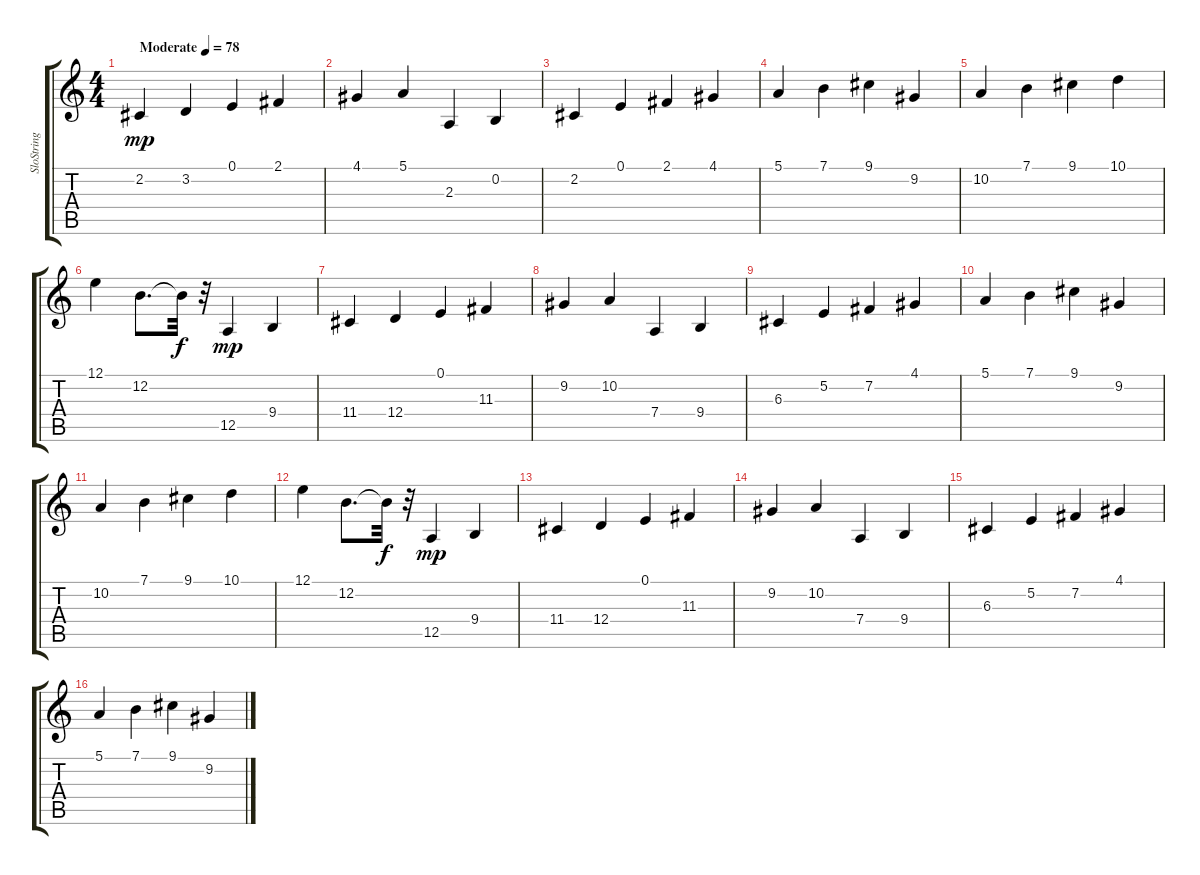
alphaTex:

\track ("SloString" "SloString") {instrument synthstrings1}
\staff {score tabs}
\tuning (E4 B3 G3 D3 A2 E2) {hide}
\ts (4 4)
\tempo (78 "Moderate")
\clef g2
\ks c
2.2.4{dy mp instrument synthstrings1} 3.2.4 0.1.4 2.1.4 |
4.1.4 5.1.4 2.3.4 0.2.4 |
2.2.4 0.1.4 2.1.4 4.1.4 |
5.1.4 7.1.4 9.1.4 9.2.4 |
10.2.4 7.1.4 9.1.4 10.1.4 |
12.1.4 12.2.8{d} 12.2{t}.32{dy f} r.32 12.5.4{dy mp} 9.4.4 |
11.4.4 12.4.4 0.1.4 11.3.4 |
9.2.4 10.2.4 7.4.4 9.4.4 |
6.3.4 5.2.4 7.2.4 4.1.4 |
5.1.4 7.1.4 9.1.4 9.2.4 |
10.2.4 7.1.4 9.1.4 10.1.4 |
12.1.4 12.2.8{d} 12.2{t}.32{dy f} r.32 12.5.4{dy mp} 9.4.4 |
11.4.4 12.4.4 0.1.4 11.3.4 |
9.2.4 10.2.4 7.4.4 9.4.4 |
6.3.4 5.2.4 7.2.4 4.1.4 |
5.1.4 7.1.4 9.1.4 9.2.4
